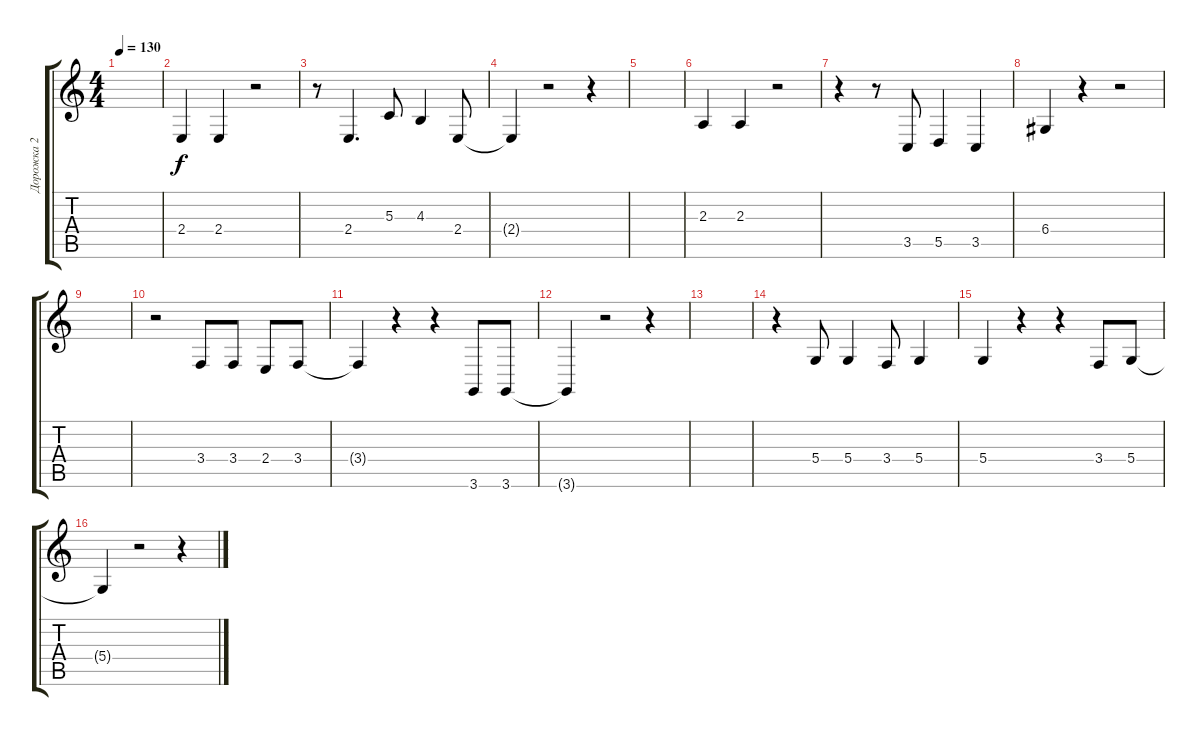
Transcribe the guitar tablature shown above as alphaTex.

\track ("Дорожка 2" "Дорожка 2") {instrument acousticgrandpiano}
\staff {score tabs}
\tuning (E4 B3 G3 D3 A2 E2) {hide}
\ts (4 4)
\tempo 130
\clef g2
\ks c
|
2.4.4 2.4.4 r.2 |
r.8 2.4.4{d} 5.3.8 4.3.4 2.4.8 |
2.4{t}.4 r.2 r.4 |
|
2.3.4 2.3.4 r.2 |
r.4 r.8 3.5.8 5.5.4 3.5.4 |
6.4.4 r.4 r.2 |
|
r.2 3.4.8 3.4.8 2.4.8 3.4.8 |
3.4{t}.4 r.4 r.4 3.6.8 3.6.8 |
3.6{t}.4 r.2 r.4 |
|
r.4 5.4.8 5.4.4 3.4.8 5.4.4 |
5.4.4 r.4 r.4 3.4.8 5.4.8 |
5.4{t}.4 r.2 r.4
